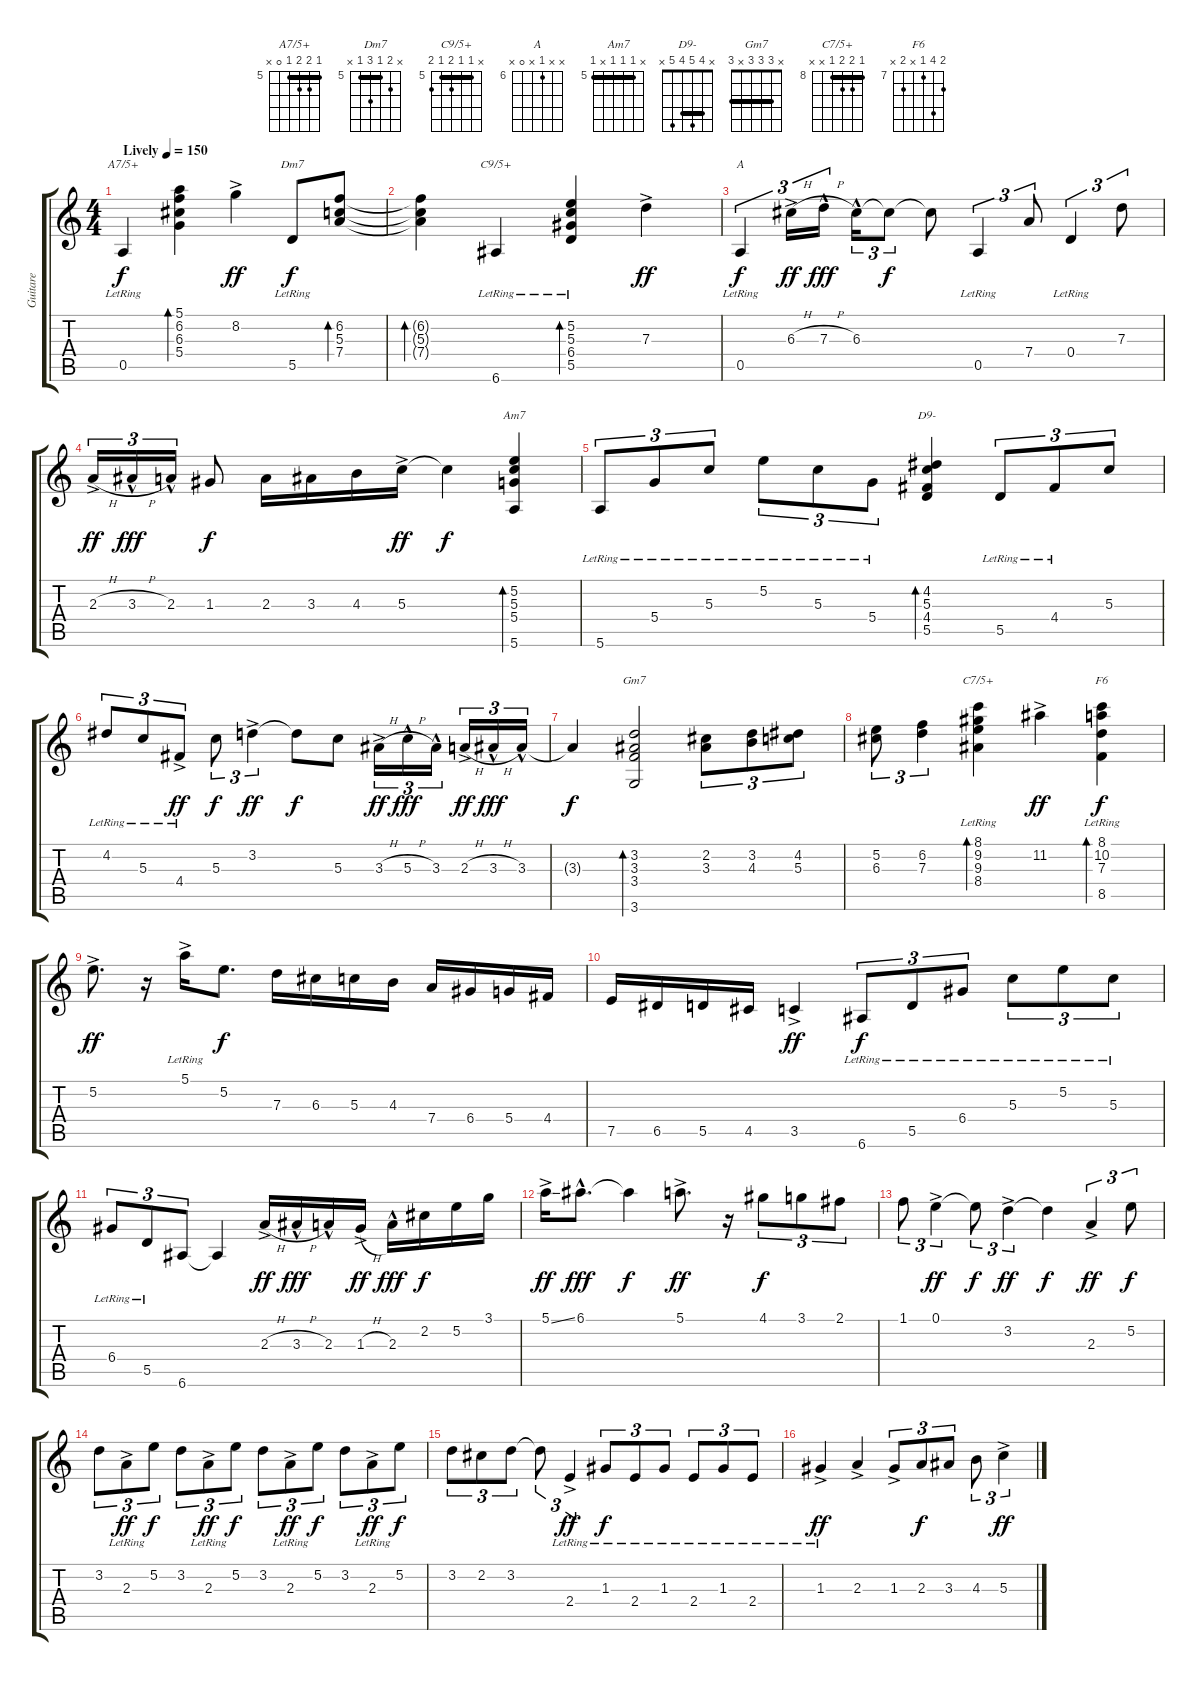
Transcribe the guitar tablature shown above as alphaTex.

\track ("Guitare" "Guitare") {instrument electricguitarjazz}
\staff {score tabs}
\tuning (E4 B3 G3 D3 A2 E2) {hide}
\chord ("A7/5+" 5 6 6 5 0 x) {firstfret 5 barre 5}
\chord ("Dm7" x 6 5 7 5 x) {firstfret 5 barre 5}
\chord ("C9/5+" x 5 5 6 5 6) {firstfret 5 barre 5}
\chord ("A" x x 6 x 0 x) {firstfret 6}
\chord ("Am7" x 5 5 5 x 5) {firstfret 5 barre 5}
\chord ("D9-" x 4 5 4 5 x) {barre 4}
\chord ("Gm7" x 3 3 3 x 3) {barre 3}
\chord ("C7/5+" 8 9 9 8 x x) {firstfret 8 barre 8}
\chord ("F6" 8 10 7 x 8 x) {firstfret 7}
\ts (4 4)
\tempo (150 "Lively")
\clef g2
\ks c
0.5{lr}.4{ch "A7/5+" dy f instrument electricguitarjazz} (5.1 6.2 6.3 5.4).4{bd 480} 8.2{ac}.4{dy ff} 5.5{lr}.8{ch "Dm7" dy f} (6.2 5.3 7.4).8{bd 480} |
(6.2{t} 5.3{t} 7.4{t}).4{bd 480} 6.6{lr}.4{ch "C9/5+"} (5.2{lr} 5.3{lr} 6.4{lr} 5.5{lr}).4{bd 480} 7.3{ac}.4{dy ff} |
0.5{lr}.4{tu (3 2) ch "A" dy f} 6.3{h ac}.16{tu (3 2) dy ff} 7.3{h hac}.16{tu (3 2) dy fff} 6.3{hac}.16{tu (3 2)} 6.3{t}.8{tu (3 2) dy f} 6.3{t}.8 0.5{lr}.4{tu (3 2)} 7.4.8{tu (3 2)} 0.4{lr}.4{tu (3 2)} 7.3.8{tu (3 2)} |
2.3{h ac}.16{tu (3 2) dy ff} 3.3{h hac}.16{tu (3 2) dy fff} 2.3{hac}.16{tu (3 2)} 1.3.8{dy f} 2.3.16 3.3.16 4.3.16 5.3{ac}.16{dy ff} 5.3{t}.4{dy f} (5.2 5.3 5.4 5.6).4{bd 120 ch "Am7"} |
5.6{lr}.8{tu (3 2)} 5.4{lr}.8{tu (3 2)} 5.3{lr}.8{tu (3 2)} 5.2{lr}.8{tu (3 2)} 5.3{lr}.8{tu (3 2)} 5.4{lr}.8{tu (3 2)} (4.2 5.3 4.4 5.5).4{bd 120 ch "D9-"} 5.5{lr}.8{tu (3 2)} 4.4{lr}.8{tu (3 2)} 5.3.8{tu (3 2)} |
4.2{lr}.8{tu (3 2)} 5.3{lr}.8{tu (3 2)} 4.4{ac lr}.8{tu (3 2) dy ff} 5.3.8{tu (3 2) dy f} 3.2{ac}.4{tu (3 2) dy ff} 3.2{t}.8{dy f} 5.3.8 3.3{h ac}.16{tu (3 2) dy ff} 5.3{h hac}.16{tu (3 2) dy fff} 3.3{hac}.16{tu (3 2) beam splitsecondary} 2.3{h ac}.16{tu (3 2) dy ff} 3.3{h hac}.16{tu (3 2) dy fff} 3.3{hac}.16{tu (3 2)} |
3.3{t}.4{dy f} (3.2 3.3 3.4 3.6).2{bd 480 ch "Gm7"} (2.2 3.3).8{tu (3 2)} (3.2 4.3).8{tu (3 2)} (4.2 5.3).8{tu (3 2)} |
(5.2 6.3).8{tu (3 2)} (6.2 7.3).4{tu (3 2)} (8.1{lr} 9.2{lr} 9.3{lr} 8.4{lr}).4{bd 480 ch "C7/5+"} 11.2{ac}.4{dy ff} (8.1{lr} 10.2{lr} 7.3{lr} 8.5{lr}).4{bd 480 ch "F6" dy f} |
5.2{ac}.8{d dy ff} r.16 5.1{ac lr}.16 5.2.8{d dy f} 7.3.16 6.3.16 5.3.16 4.3.16 7.4.16 6.4.16 5.4.16 4.4.16 |
7.5.16 6.5.16 5.5.16 4.5.16 3.5{ac}.4{dy ff} 6.6{lr}.8{tu (3 2) dy f} 5.5{lr}.8{tu (3 2)} 6.4{lr}.8{tu (3 2)} 5.3{lr}.8{tu (3 2)} 5.2{lr}.8{tu (3 2)} 5.3{lr}.8{tu (3 2)} |
6.4{lr}.8{tu (3 2)} 5.5{lr}.8{tu (3 2)} 6.6.8{tu (3 2)} 6.6{t}.4 2.3{h ac}.16{dy ff} 3.3{h hac}.16{dy fff} 2.3{hac}.16 1.3{h ac}.16{dy ff} 2.3{hac}.16{dy fff} 2.2.16{dy f} 5.2.16 3.1.16 |
5.1{ss ac}.16{dy ff} 6.1{hac}.8{d dy fff} 6.1{t}.4{dy f} 5.1{ac}.8{d dy ff} r.16 4.1.8{tu (3 2) dy f} 3.1.8{tu (3 2)} 2.1.8{tu (3 2)} |
1.1.8{tu (3 2)} 0.1{ac}.4{tu (3 2) dy ff} 0.1{t}.8{tu (3 2) dy f} 3.2{ac}.4{tu (3 2) dy ff} 3.2{t}.4{dy f} 2.3{ac}.4{tu (3 2) dy ff} 5.2.8{tu (3 2) dy f} |
3.2.8{tu (3 2)} 2.3{ac lr}.8{tu (3 2) dy ff} 5.2.8{tu (3 2) dy f} 3.2.8{tu (3 2)} 2.3{ac lr}.8{tu (3 2) dy ff} 5.2.8{tu (3 2) dy f} 3.2.8{tu (3 2)} 2.3{ac lr}.8{tu (3 2) dy ff} 5.2.8{tu (3 2) dy f} 3.2.8{tu (3 2)} 2.3{ac lr}.8{tu (3 2) dy ff} 5.2.8{tu (3 2) dy f} |
3.2.8{tu (3 2)} 2.2.8{tu (3 2)} 3.2.8{tu (3 2)} 3.2{t}.8{tu (3 2)} 2.4{ac lr}.4{tu (3 2) dy ff} 1.3{lr}.8{tu (3 2) dy f} 2.4{lr}.8{tu (3 2)} 1.3{lr}.8{tu (3 2)} 2.4{lr}.8{tu (3 2)} 1.3{lr}.8{tu (3 2)} 2.4{lr}.8{tu (3 2)} |
1.3{ac lr}.4{dy ff} 2.3{ac}.4 1.3{ac}.8{tu (3 2)} 2.3.8{tu (3 2) dy f} 3.3.8{tu (3 2)} 4.3.8{tu (3 2)} 5.3{ac}.4{tu (3 2) dy ff}
